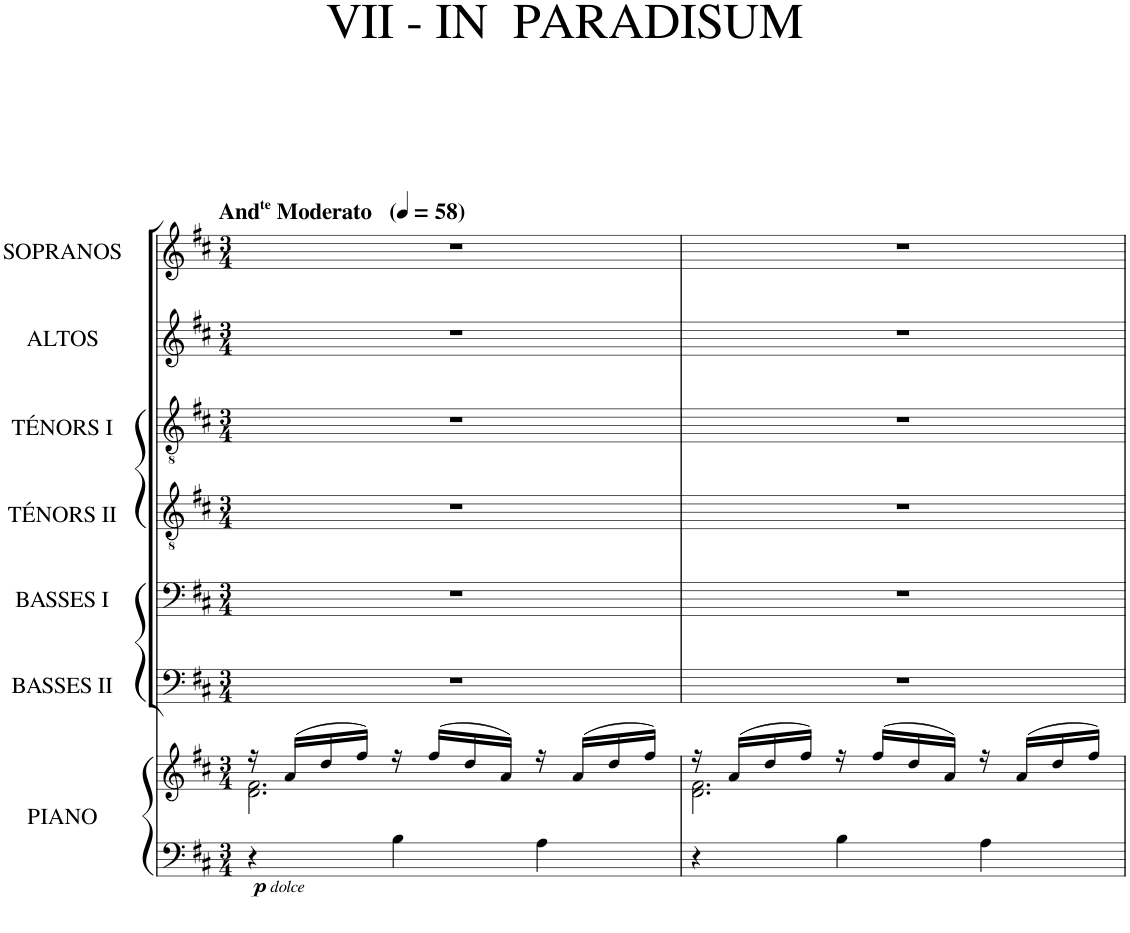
**kern	**kern	**dynam	**kern	**kern	**kern	**kern	**kern	**kern
*part7	*part7	*part7	*part6	*part5	*part4	*part3	*part2	*part1
*staff8	*staff7	*staff7/8	*staff6	*staff5	*staff4	*staff3	*staff2	*staff1
*I"PIANO	*	*	*I"BASSES II	*I"BASSES I	*I"TÉNORS II	*I"TÉNORS I	*I"ALTOS	*I"SOPRANOS
*I'Pno	*	*	*	*	*	*	*	*
*clefF4	*clefG2	*	*clefF4	*clefF4	*clefGv2	*clefGv2	*clefG2	*clefG2
*k[f#c#]	*k[f#c#]	*	*k[f#c#]	*k[f#c#]	*k[f#c#]	*k[f#c#]	*k[f#c#]	*k[f#c#]
*M3/4	*M3/4	*	*M3/4	*M3/4	*M3/4	*M3/4	*M3/4	*M3/4
*MM58	*MM58	*	*MM58	*MM58	*MM58	*MM58	*MM58	*MM58
=1	=1	=1	=1	=1	=1	=1	=1	=1
*	*^	*	*	*	*	*	*	*
!	!	!	!	!	!	!	!	!	!LO:TX:a:B:t=And
!	!	!	!	!	!	!	!	!	!LO:TX:a:t=te
!	!	!	!	!	!	!	!	!	!LO:TX:a:t=Moderato
!	!	!	!LO:DY:b=2	!	!	!	!	!	!
!	!	!	!LO:DY:n=1:b=2	!	!	!	!	!	!
4r	16r	2.d\ 2.f#\	p other-dynamics	2.r	2.r	2.r	2.r	2.r	2.r
.	(16a/LL	.	.	.	.	.	.	.	.
.	16dd/	.	.	.	.	.	.	.	.
.	16ff#/JJ)	.	.	.	.	.	.	.	.
4B\	16r	.	.	.	.	.	.	.	.
.	(16ff#/LL	.	.	.	.	.	.	.	.
.	16dd/	.	.	.	.	.	.	.	.
.	16a/JJ)	.	.	.	.	.	.	.	.
4A\	16r	.	.	.	.	.	.	.	.
.	(16a/LL	.	.	.	.	.	.	.	.
.	16dd/	.	.	.	.	.	.	.	.
.	16ff#/JJ)	.	.	.	.	.	.	.	.
=2	=2	=2	=2	=2	=2	=2	=2	=2	=2
4r	16r	2.d\ 2.f#\	.	2.r	2.r	2.r	2.r	2.r	2.r
.	(16a/LL	.	.	.	.	.	.	.	.
.	16dd/	.	.	.	.	.	.	.	.
.	16ff#/JJ)	.	.	.	.	.	.	.	.
4B\	16r	.	.	.	.	.	.	.	.
.	(16ff#/LL	.	.	.	.	.	.	.	.
.	16dd/	.	.	.	.	.	.	.	.
.	16a/JJ)	.	.	.	.	.	.	.	.
4A\	16r	.	.	.	.	.	.	.	.
.	(16a/LL	.	.	.	.	.	.	.	.
.	16dd/	.	.	.	.	.	.	.	.
.	16ff#/JJ)	.	.	.	.	.	.	.	.
*	*v	*v	*	*	*	*	*	*	*
=	=	=	=	=	=	=	=	=
*-	*-	*-	*-	*-	*-	*-	*-	*-
